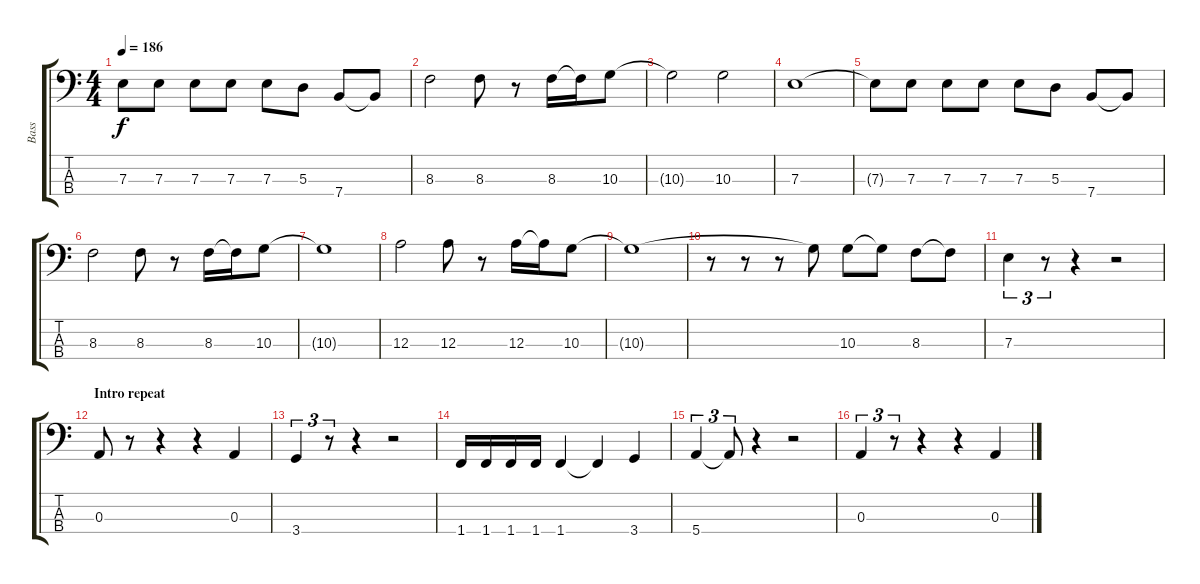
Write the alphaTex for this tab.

\track ("Bass" "Bass") {instrument electricbassfinger}
\staff {score tabs}
\tuning (G2 D2 A1 E1) {hide}
\ts (4 4)
\tempo 186
\clef f4
\ks c
7.3{t}.8{dy f} 7.3.8 7.3.8 7.3.8 7.3.8 5.3.8 7.4.8 7.4{t}.8 |
8.3.2 8.3.8 r.8 8.3.16 8.3{t}.16 10.3.8 |
10.3{t}.2 10.3.2 |
7.3.1 |
7.3{t}.8 7.3.8 7.3.8 7.3.8 7.3.8 5.3.8 7.4.8 7.4{t}.8 |
8.3.2 8.3.8 r.8 8.3.16 8.3{t}.16 10.3.8 |
10.3{t}.1 |
12.3.2 12.3.8 r.8 12.3.16 12.3{t}.16 10.3.8 |
10.3{t}.1 |
r.8 r.8 r.8 10.3{t}.8 10.3.8 10.3{t}.8 8.3.8 8.3{t}.8 |
7.3.4{tu (3 2)} r.8{tu (3 2)} r.4 r.2 |
\section ("" "Intro repeat")
0.3.8 r.8 r.4 r.4 0.3.4 |
3.4.4{tu (3 2)} r.8{tu (3 2)} r.4 r.2 |
1.4.16 1.4.16 1.4.16 1.4.16 1.4.4 1.4{t}.4 3.4.4 |
5.4.4{tu (3 2)} 5.4{t}.8{tu (3 2)} r.4 r.2 |
0.3.4{tu (3 2)} r.8{tu (3 2)} r.4 r.4 0.3.4
